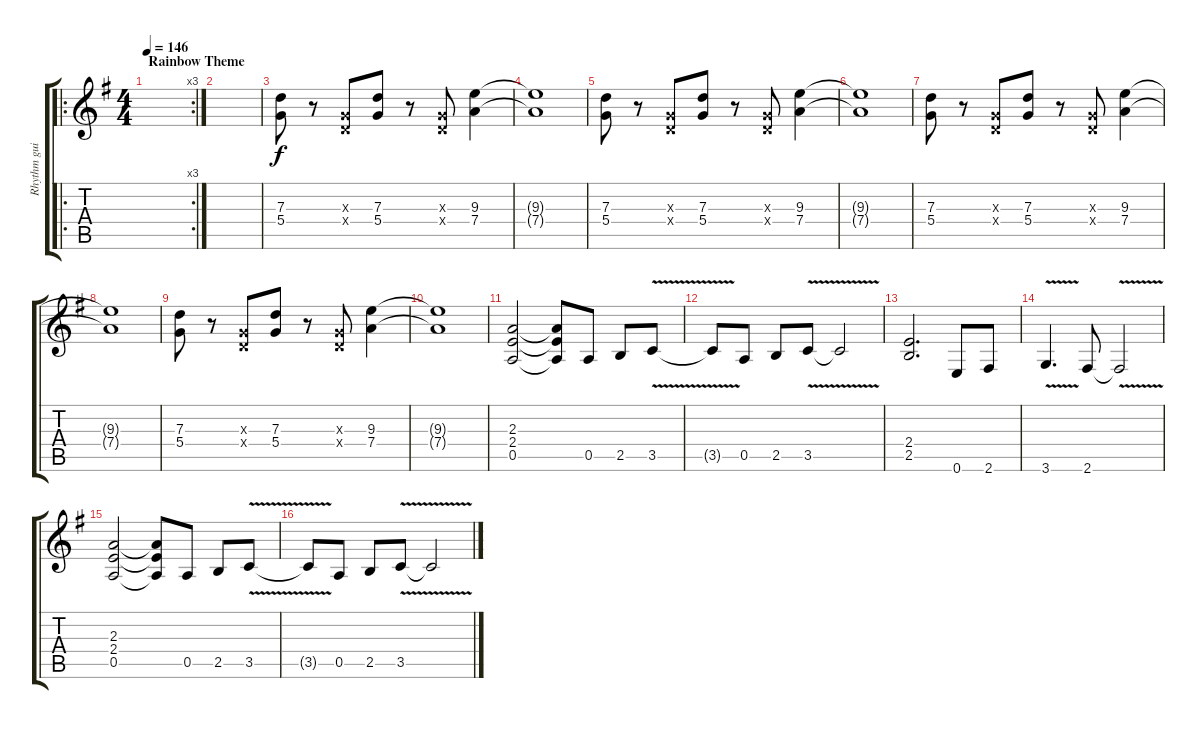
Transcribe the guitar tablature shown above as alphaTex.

\track ("Rhythm guitar" "Rhythm gui") {instrument distortionguitar}
\staff {score tabs}
\tuning (E4 B3 G3 D3 A2 E2) {hide}
\ro
\rc 3
\ts (4 4)
\section ("" "Rainbow Theme")
\tempo 146
\clef g2
\ks eminor
|
|
(7.3 5.4).8 r.8 (0.3{x} 0.4{x}).8 (7.3 5.4).8 r.8 (0.3{x} 0.4{x}).8 (9.3 7.4).4 |
(9.3{t} 7.4{t}).1 |
(7.3 5.4).8 r.8 (0.3{x} 0.4{x}).8 (7.3 5.4).8 r.8 (0.3{x} 0.4{x}).8 (9.3 7.4).4 |
(9.3{t} 7.4{t}).1 |
(7.3 5.4).8 r.8 (0.3{x} 0.4{x}).8 (7.3 5.4).8 r.8 (0.3{x} 0.4{x}).8 (9.3 7.4).4 |
(9.3{t} 7.4{t}).1 |
(7.3 5.4).8 r.8 (0.3{x} 0.4{x}).8 (7.3 5.4).8 r.8 (0.3{x} 0.4{x}).8 (9.3 7.4).4 |
(9.3{t} 7.4{t}).1 |
(2.3 2.4 0.5).2 (2.3{t} 2.4{t} 0.5{t}).8 0.5.8 2.5.8 3.5{v}.8 |
3.5{t}.8 0.5.8 2.5.8 3.5{v}.8 3.5{t}.2 |
(2.4 2.5).2{d} 0.6.8 2.6.8 |
3.6{v}.4{d} 2.6.8 2.6{v t}.2 |
(2.3 2.4 0.5).2 (2.3{t} 2.4{t} 0.5{t}).8 0.5.8 2.5.8 3.5{v}.8 |
3.5{t}.8 0.5.8 2.5.8 3.5{v}.8 3.5{t}.2
